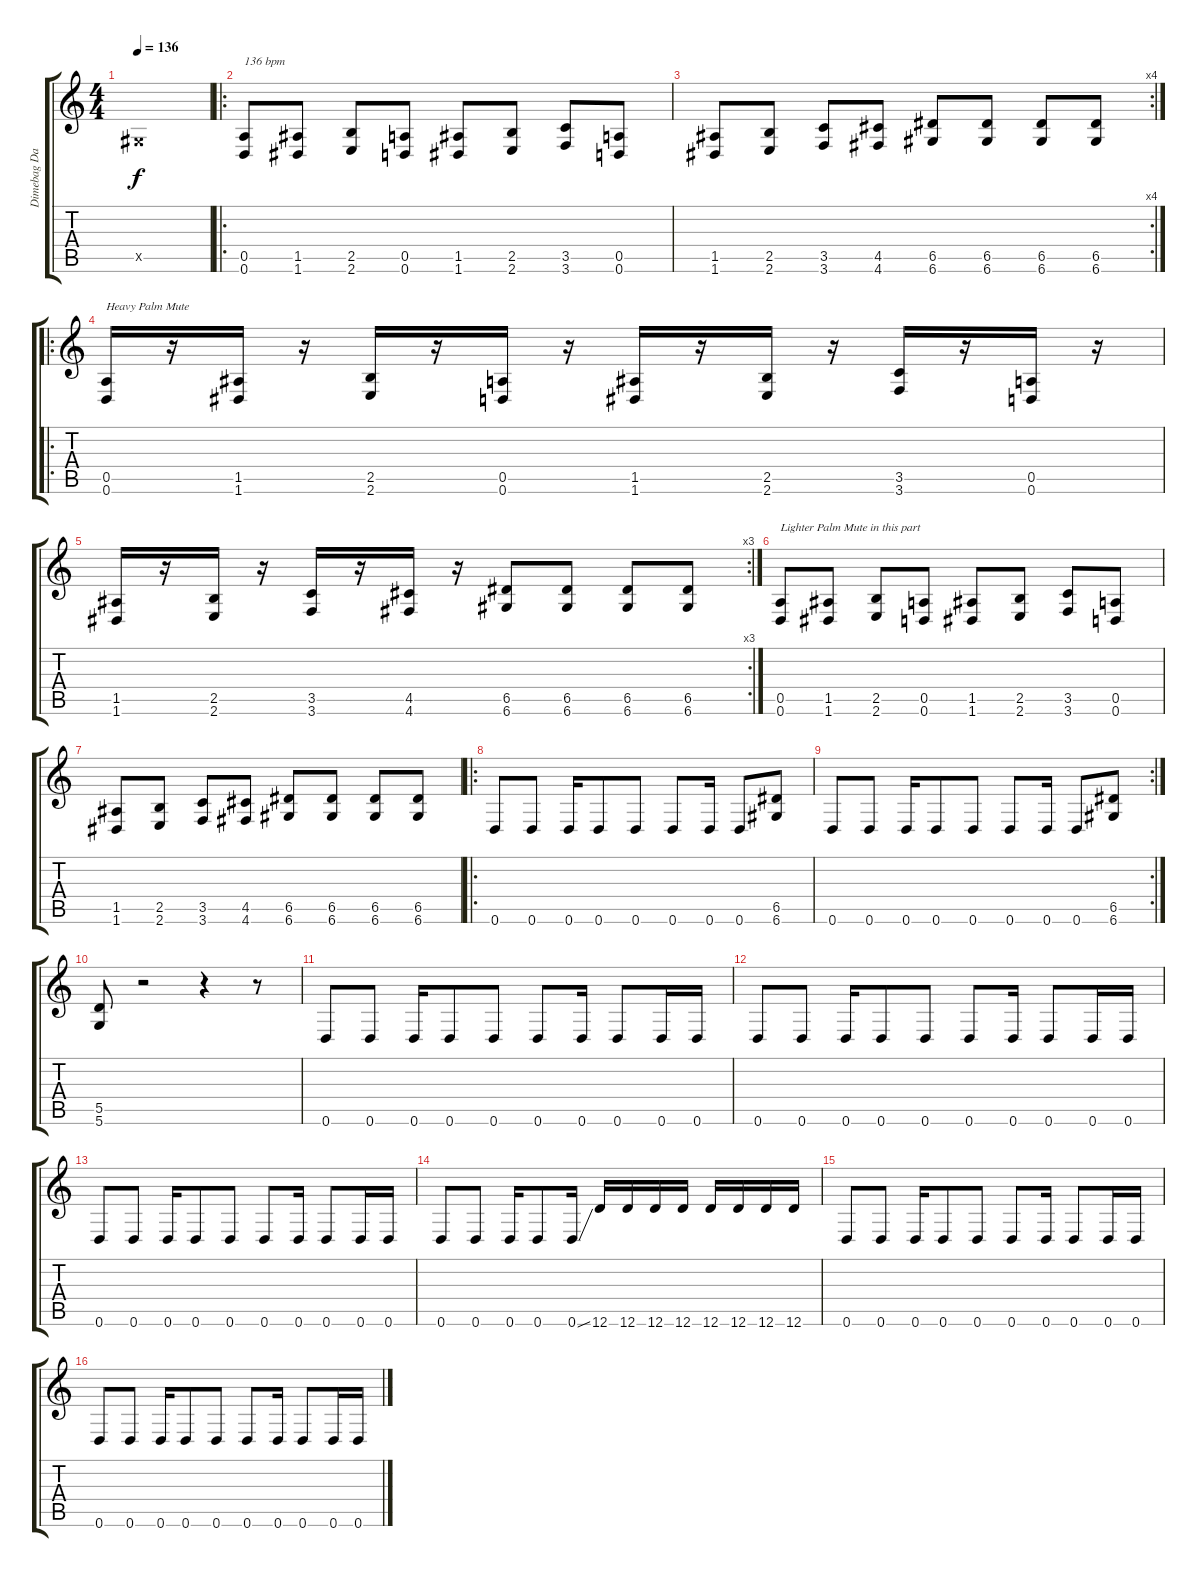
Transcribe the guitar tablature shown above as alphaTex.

\track ("Dimebag Darrell" "Dimebag Da") {instrument distortionguitar}
\staff {score tabs}
\tuning (E4 B3 G3 D3 A2 D2) {hide}
\ts (4 4)
\tempo 136
\clef g2
\ks c
-1.5{x}.1{dy f instrument distortionguitar} |
\ro
(0.5 0.6).8{txt "136 bpm"} (1.5 1.6).8 (2.5 2.6).8 (0.5 0.6).8 (1.5 1.6).8 (2.5 2.6).8 (3.5 3.6).8 (0.5 0.6).8 |
\rc 4
(1.5 1.6).8 (2.5 2.6).8 (3.5 3.6).8 (4.5 4.6).8 (6.5 6.6).8 (6.5 6.6).8 (6.5 6.6).8 (6.5 6.6).8 |
\ro
(0.5 0.6).16{txt "Heavy Palm Mute"} r.16 (1.5 1.6).16 r.16 (2.5 2.6).16 r.16 (0.5 0.6).16 r.16 (1.5 1.6).16 r.16 (2.5 2.6).16 r.16 (3.5 3.6).16 r.16 (0.5 0.6).16 r.16 |
\rc 3
(1.5 1.6).16 r.16 (2.5 2.6).16 r.16 (3.5 3.6).16 r.16 (4.5 4.6).16 r.16 (6.5 6.6).8 (6.5 6.6).8 (6.5 6.6).8 (6.5 6.6).8 |
(0.5 0.6).8{txt "Lighter Palm Mute in this part"} (1.5 1.6).8 (2.5 2.6).8 (0.5 0.6).8 (1.5 1.6).8 (2.5 2.6).8 (3.5 3.6).8 (0.5 0.6).8 |
(1.5 1.6).8 (2.5 2.6).8 (3.5 3.6).8 (4.5 4.6).8 (6.5 6.6).8 (6.5 6.6).8 (6.5 6.6).8 (6.5 6.6).8 |
\ro
0.6.8 0.6.8 0.6.16 0.6.8 0.6.8 0.6.8 0.6.16 0.6.8 (6.5 6.6).8 |
\rc 2
0.6.8 0.6.8 0.6.16 0.6.8 0.6.8 0.6.8 0.6.16 0.6.8 (6.5 6.6).8 |
(5.5 5.6).8 r.2 r.4 r.8 |
0.6.8 0.6.8 0.6.16 0.6.8 0.6.8 0.6.8 0.6.16 0.6.8 0.6.16 0.6.16 |
0.6.8 0.6.8 0.6.16 0.6.8 0.6.8 0.6.8 0.6.16 0.6.8 0.6.16 0.6.16 |
0.6.8 0.6.8 0.6.16 0.6.8 0.6.8 0.6.8 0.6.16 0.6.8 0.6.16 0.6.16 |
0.6.8 0.6.8 0.6.16 0.6.8 0.6{ss}.16 12.6.16 12.6.16 12.6.16 12.6.16 12.6.16 12.6.16 12.6.16 12.6.16 |
0.6.8 0.6.8 0.6.16 0.6.8 0.6.8 0.6.8 0.6.16 0.6.8 0.6.16 0.6.16 |
0.6.8 0.6.8 0.6.16 0.6.8 0.6.8 0.6.8 0.6.16 0.6.8 0.6.16 0.6.16
